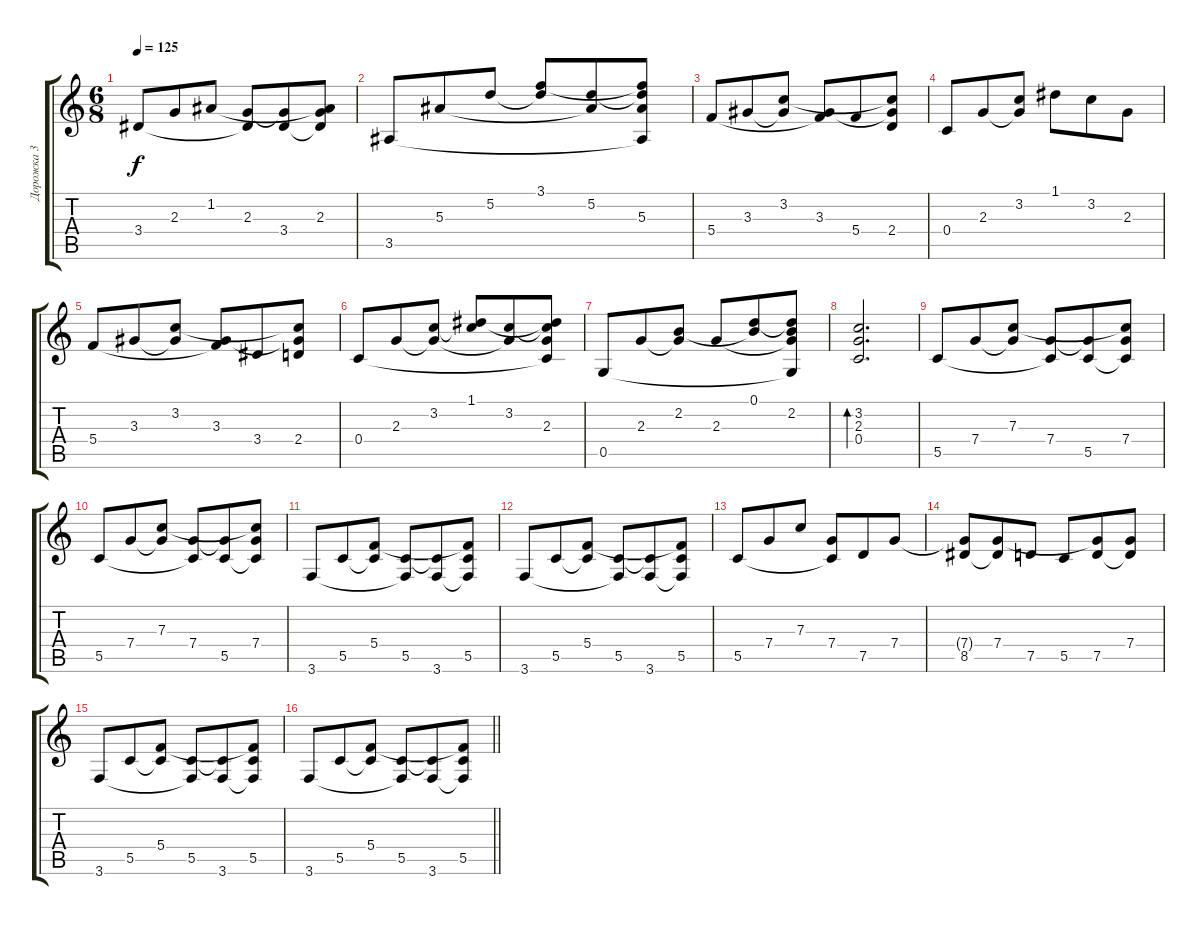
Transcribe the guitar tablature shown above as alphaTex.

\track ("Дорожка 3" "Дорожка 3") {instrument acousticguitarsteel}
\staff {score tabs}
\tuning (D4 A3 F3 C3 G2 D2) {hide}
\ts (6 8)
\tempo 125
\clef g2
\ks c
3.4.8{dy f} 2.3.8 1.2.8 (2.3 3.4{t}).8 (2.3{t} 3.4).8 (1.2{t} 2.3 3.4{t}).8 |
3.5.8 5.3.8 5.2.8 (3.1 5.2{t}).8 (5.2 5.3{t}).8 (3.1{t} 5.2{t} 5.3 3.5{t}).8 |
5.4.8 3.3.8 (3.2 3.3{t}).8 (3.3 5.4{t}).8 5.4.8 (3.2{t} 3.3{t} 2.4).8 |
0.4.8 2.3.8 (3.2 2.3{t}).8 1.1.8 3.2.8 2.3.8 |
5.4.8 3.3.8 (3.2 3.3{t}).8 (3.3 5.4{t}).8 3.4.8 (3.2{t} 3.3{t} 2.4).8 |
0.4.8 2.3.8 (3.2 2.3{t}).8 (1.1 3.2{t}).8 (3.2 2.3{t}).8 (1.1{t} 3.2{t} 2.3 0.4{t}).8 |
0.5.8 2.3.8 (2.2 2.3{t}).8 2.3.8 (0.1 2.2{t}).8 (0.1{t} 2.2 2.3{t} 0.5{t}).8 |
(3.2 2.3 0.4).2{d bd 60} |
5.5.8 7.4.8 (7.3 7.4{t}).8 (7.4 5.5{t}).8 (7.4{t} 5.5).8 (7.3{t} 7.4 5.5{t}).8 |
5.5.8 7.4.8 (7.3 7.4{t}).8 (7.4 5.5{t}).8 (7.4{t} 5.5).8 (7.3{t} 7.4 5.5{t}).8 |
3.6.8 5.5.8 (5.4 5.5{t}).8 (5.5 3.6{t}).8 (5.5{t} 3.6).8 (5.4{t} 5.5 3.6{t}).8 |
3.6.8 5.5.8 (5.4 5.5{t}).8 (5.5 3.6{t}).8 (5.5{t} 3.6).8 (5.4{t} 5.5 3.6{t}).8 |
5.5.8 7.4.8 7.3.8 (7.4 5.5{t}).8 7.5.8 7.4.8 |
(7.4{t} 8.5).8 (7.4 8.5{t}).8 7.5.8 5.5.8 (7.4{t} 7.5).8 (7.4 7.5{t}).8 |
3.6.8 5.5.8 (5.4 5.5{t}).8 (5.5 3.6{t}).8 (5.5{t} 3.6).8 (5.4{t} 5.5 3.6{t}).8 |
\barLineRight lightlight
3.6.8 5.5.8 (5.4 5.5{t}).8 (5.5 3.6{t}).8 (5.5{t} 3.6).8 (5.4{t} 5.5 3.6{t}).8
